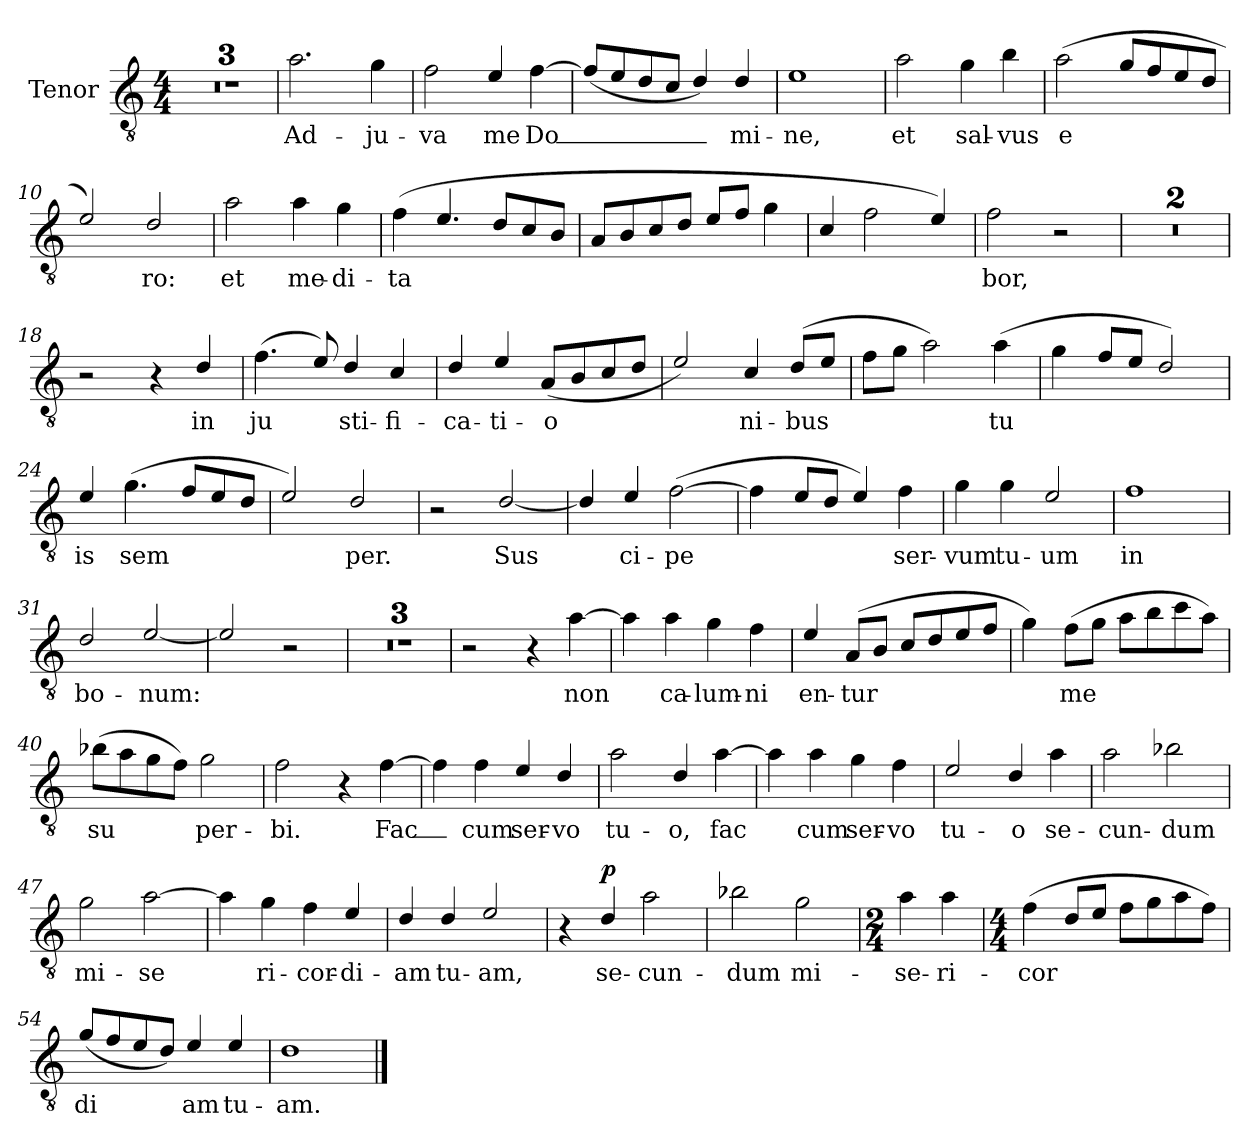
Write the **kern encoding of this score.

**kern	**text	**dynam
*part1	*part1	*part1
*staff1	*staff1	*staff1
*I"Tenor	*	*
*I'T	*	*
*clefGv2	*	*
*ITrd4c7	*	*
*k[b-]	*	*
*M4/4	*	*
=1	=1	=1
1r	.	.
=2	=2	=2
1r	.	.
=3	=3	=3
1r	.	.
=4	=4	=4
!	!LO:LY:b	!
2.d\	Ad-	.
!	!LO:LY:b	!
4c\	ju-	.
=5	=5	=5
!	!LO:LY:b	!
2B-\	va	.
!	!LO:LY:b	!
4A/	me	.
!	!LO:LY:b	!
[4B-\	Do_-	.
=6	=6	=6
(8B-/L]	.	.
8A/	.	.
8G/	.	.
8F/J	.	.
4G/)	.	.
!	!LO:LY:b	!
4G/	mi-	.
!!LO:LB:g=z
=7	=7	=7
!	!LO:LY:b	!
1A	ne,	.
=8	=8	=8
!	!LO:LY:b	!
2d\	et	.
!	!LO:LY:b	!
4c\	sal-	.
!	!LO:LY:b	!
4e\	vus	.
=9	=9	=9
!	!LO:LY:b	!
(2d\	e	.
8c/L	.	.
8B-/	.	.
8A/	.	.
8G/J	.	.
=10	=10	=10
2A/)	.	.
!	!LO:LY:b	!
2G/	ro:	.
=11	=11	=11
!	!LO:LY:b	!
2d\	et	.
!	!LO:LY:b	!
4d\	me-	.
!	!LO:LY:b	!
4c\	di-	.
!!LO:LB:g=z
=12	=12	=12
!	!LO:LY:b	!
(4B-\	ta	.
4.A/	.	.
8G/L	.	.
8F/	.	.
8E/J	.	.
=13	=13	=13
8D/L	.	.
8E/	.	.
8F/	.	.
8G/J	.	.
8A/L	.	.
8B-/J	.	.
4c\	.	.
=14	=14	=14
4F/	.	.
2B-\	.	.
4A/)	.	.
=15	=15	=15
!	!LO:LY:b	!
2B-\	bor,	.
2r	.	.
=16	=16	=16
1r	.	.
=17	=17	=17
1r	.	.
!!LO:LB:g=z
=18	=18	=18
2r	.	.
4r	.	.
!	!LO:LY:b	!
4G/	in	.
=19	=19	=19
!	!LO:LY:b	!
(4.B-\	ju	.
8A/)	.	.
!	!LO:LY:b	!
4G/	sti-	.
!	!LO:LY:b	!
4F/	fi-	.
=20	=20	=20
!	!LO:LY:b	!
4G/	ca-	.
!	!LO:LY:b	!
4A/	ti-	.
!	!LO:LY:b	!
(8D/L	o	.
8E/	.	.
8F/	.	.
8G/J	.	.
=21	=21	=21
2A/)	.	.
!	!LO:LY:b	!
4F/	ni-	.
!	!LO:LY:b	!
(8G/L	bus	.
8A/J	.	.
=22	=22	=22
8B-\L	.	.
8c\J	.	.
2d\)	.	.
!	!LO:LY:b	!
(4d\	tu	.
=23	=23	=23
4c\	.	.
8B-/L	.	.
8A/J	.	.
2G/)	.	.
!!LO:LB:g=z
=24	=24	=24
!	!LO:LY:b	!
4A/	is	.
!	!LO:LY:b	!
(4.c\	sem	.
8B-/L	.	.
8A/	.	.
8G/J	.	.
=25	=25	=25
2A/)	.	.
!	!LO:LY:b	!
2G/	per.	.
=26	=26	=26
2r	.	.
!	!LO:LY:b	!
[2G/	Sus	.
=27	=27	=27
4G/]	.	.
!	!LO:LY:b	!
4A/	ci-	.
!	!LO:LY:b	!
([2B-\	pe	.
=28	=28	=28
4B-\]	.	.
8A/L	.	.
8G/J	.	.
4A/)	.	.
!	!LO:LY:b	!
4B-\	ser-	.
!!LO:LB:g=z
=29	=29	=29
!	!LO:LY:b	!
4c\	vum	.
!	!LO:LY:b	!
4c\	tu-	.
!	!LO:LY:b	!
2A/	um	.
=30	=30	=30
!	!LO:LY:b	!
1B-	in	.
=31	=31	=31
!	!LO:LY:b	!
2G/	bo-	.
!	!LO:LY:b	!
[2A/	num:	.
=32	=32	=32
2A/]	.	.
2r	.	.
=33	=33	=33
1r	.	.
=34	=34	=34
1r	.	.
=35	=35	=35
1r	.	.
!!LO:LB:g=z
=36	=36	=36
2r	.	.
4r	.	.
!	!LO:LY:b	!
[4d\	non	.
=37	=37	=37
4d\]	.	.
!	!LO:LY:b	!
4d\	ca-	.
!	!LO:LY:b	!
4c\	lum-	.
!	!LO:LY:b	!
4B-\	ni	.
=38	=38	=38
!	!LO:LY:b	!
4A/	en-	.
!	!LO:LY:b	!
(8D/L	tur	.
8E/J	.	.
8F/L	.	.
8G/	.	.
8A/	.	.
8B-/J	.	.
=39	=39	=39
4c\)	.	.
!	!LO:LY:b	!
(8B-\L	me	.
8c\J	.	.
8d\L	.	.
8e\	.	.
8f\	.	.
8d\J)	.	.
=40	=40	=40
!	!LO:LY:b	!
(8e-X\L	su	.
8d\	.	.
8c\	.	.
8B-\J)	.	.
!	!LO:LY:b	!
2c\	per-	.
=41	=41	=41
!	!LO:LY:b	!
2B-\	bi.	.
4r	.	.
!	!LO:LY:b	!
[4B-\	Fac_-	.
!!LO:LB:g=z
=42	=42	=42
!	!LO:LY:b	!
4B-\]	_	.
!	!LO:LY:b	!
4B-\	cum	.
!	!LO:LY:b	!
4A/	ser-	.
!	!LO:LY:b	!
4G/	vo	.
=43	=43	=43
!	!LO:LY:b	!
2d\	tu-	.
!	!LO:LY:b	!
4G/	o,	.
!	!LO:LY:b	!
[4d\	fac	.
=44	=44	=44
4d\]	.	.
!	!LO:LY:b	!
4d\	cum	.
!	!LO:LY:b	!
4c\	ser-	.
!	!LO:LY:b	!
4B-\	vo	.
=45	=45	=45
!	!LO:LY:b	!
2A/	tu-	.
!	!LO:LY:b	!
4G/	o	.
!	!LO:LY:b	!
4d\	se-	.
=46	=46	=46
!	!LO:LY:b	!
2d\	cun-	.
!	!LO:LY:b	!
2e-X\	dum	.
=47	=47	=47
!	!LO:LY:b	!
2c\	mi-	.
!	!LO:LY:b	!
[2d\	se	.
=48	=48	=48
4d\]	.	.
!	!LO:LY:b	!
4c\	ri-	.
!	!LO:LY:b	!
4B-\	cor-	.
!	!LO:LY:b	!
4A/	di-	.
!!LO:LB:g=z
=49	=49	=49
!	!LO:LY:b	!
4G/	am	.
!	!LO:LY:b	!
4G/	tu-	.
!	!LO:LY:b	!
2A/	am,	.
=50	=50	=50
4r	.	.
!	!LO:LY:b	!LO:DY:b
4G/	se-	p
!	!LO:LY:b	!
2d\	cun-	.
=51	=51	=51
!	!LO:LY:b	!
2e-X\	dum	.
!	!LO:LY:b	!
2c\	mi-	.
=52	=52	=52
*M2/4	*	*
!	!LO:LY:b	!
4d\	se-	.
!	!LO:LY:b	!
4d\	ri-	.
=53	=53	=53
*M4/4	*	*
!	!LO:LY:b	!
(4B-\	cor	.
8G/L	.	.
8A/J	.	.
8B-\L	.	.
8c\	.	.
8d\	.	.
8B-\J)	.	.
=54	=54	=54
!	!LO:LY:b	!
(8c/L	di	.
8B-/	.	.
8A/	.	.
8G/J)	.	.
!	!LO:LY:b	!
4A/	am	.
!	!LO:LY:b	!
4A/	tu-	.
=55	=55	=55
!	!LO:LY:b	!
1G>	am.	.
==	==	==
*-	*-	*-
